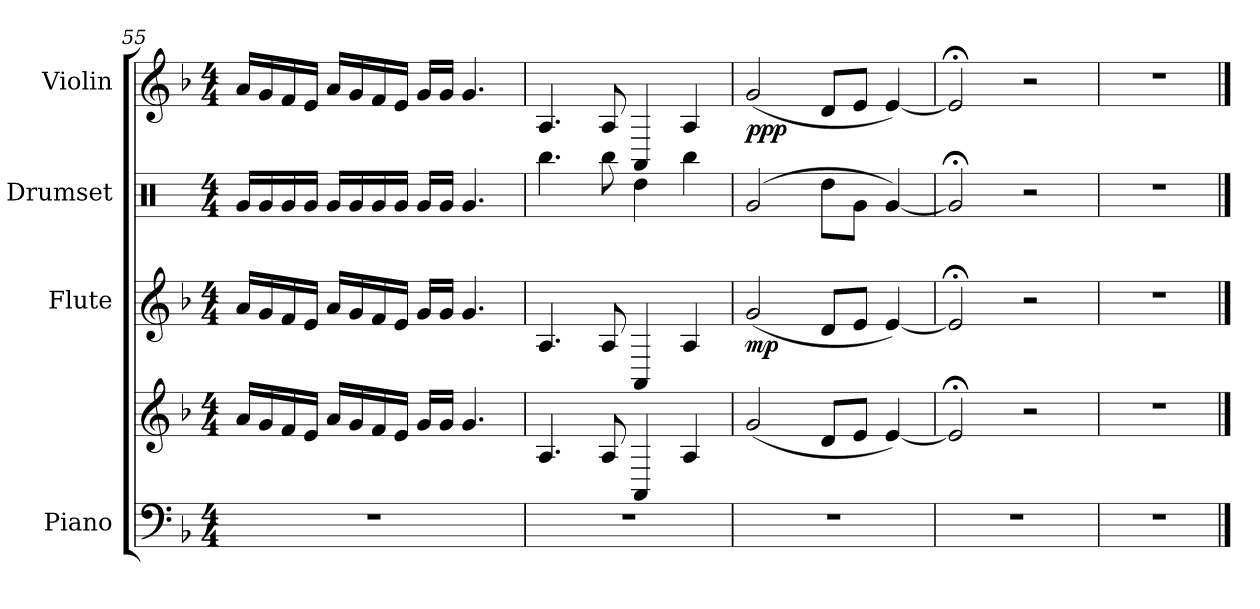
**kern	**kern	**kern	**dynam	**kern	**kern	**dynam
*part4	*part4	*part3	*part3	*part2	*part1	*part1
*staff5	*staff4	*staff3	*staff3	*staff2	*staff1	*staff1
*I"Piano	*	*I"Flute	*	*I"Drumset	*I"Violin	*
*I'Pno.	*	*I'Fl.	*	*I'Drs.	*I'Vln.	*
!!LO:PB:g=z
*clefF4	*clefG2	*clefG2	*	*clefX	*clefG2	*
*k[b-]	*k[b-]	*k[b-]	*	*k[]	*k[b-]	*
*M4/4	*M4/4	*M4/4	*	*M4/4	*M4/4	*
=55	=55	=55	=55	=55	=55	=55
1r	16a/LL	16a/LL	.	16Rg/LL	16a/LL	.
.	16g/	16g/	.	16Rg/	16g/	.
.	16f/	16f/	.	16Rg/	16f/	.
.	16e/JJ	16e/JJ	.	16Rg/JJ	16e/JJ	.
.	16a/LL	16a/LL	.	16Rg/LL	16a/LL	.
.	16g/	16g/	.	16Rg/	16g/	.
.	16f/	16f/	.	16Rg/	16f/	.
.	16e/JJ	16e/JJ	.	16Rg/JJ	16e/JJ	.
.	16g/LL	16g/LL	.	16Rg/LL	16g/LL	.
.	16g/JJ	16g/JJ	.	16Rg/JJ	16g/JJ	.
.	4.g/	4.g/	.	4.Rg/	4.g/	.
=56	=56	=56	=56	=56	=56	=56
1r	4.A/	4.A/	.	4.Rbb\	4.A/	.
.	8A/	8A/	.	8Rbb\	8A/	.
.	4AA/	4AA/	.	4Rdd\	4AA/	.
.	4A/	4A/	.	4Rbb\	4A/	.
=57	=57	=57	=57	=57	=57	=57
!	!	!	!LO:DY:b	!	!	!LO:DY:b
1r	(2g/	(2g/	mp	(2Rg/	(2g/	ppp
.	8d/L	8d/L	.	8Rdd\L	8d/L	.
.	8e/J	8e/J	.	8Rg\J	8e/J	.
.	[4e/)	[4e/)	.	[4Rg/)	[4e/)	.
=58	=58	=58	=58	=58	=58	=58
1r	2e;</]	2e;</]	.	2Rg;</]	2e;</]	.
.	2r	2r	.	2r	2r	.
=59	=59	=59	=59	=59	=59	=59
1r	1r	1r	.	1r	1r	.
==	==	==	==	==	==	==
*-	*-	*-	*-	*-	*-	*-
